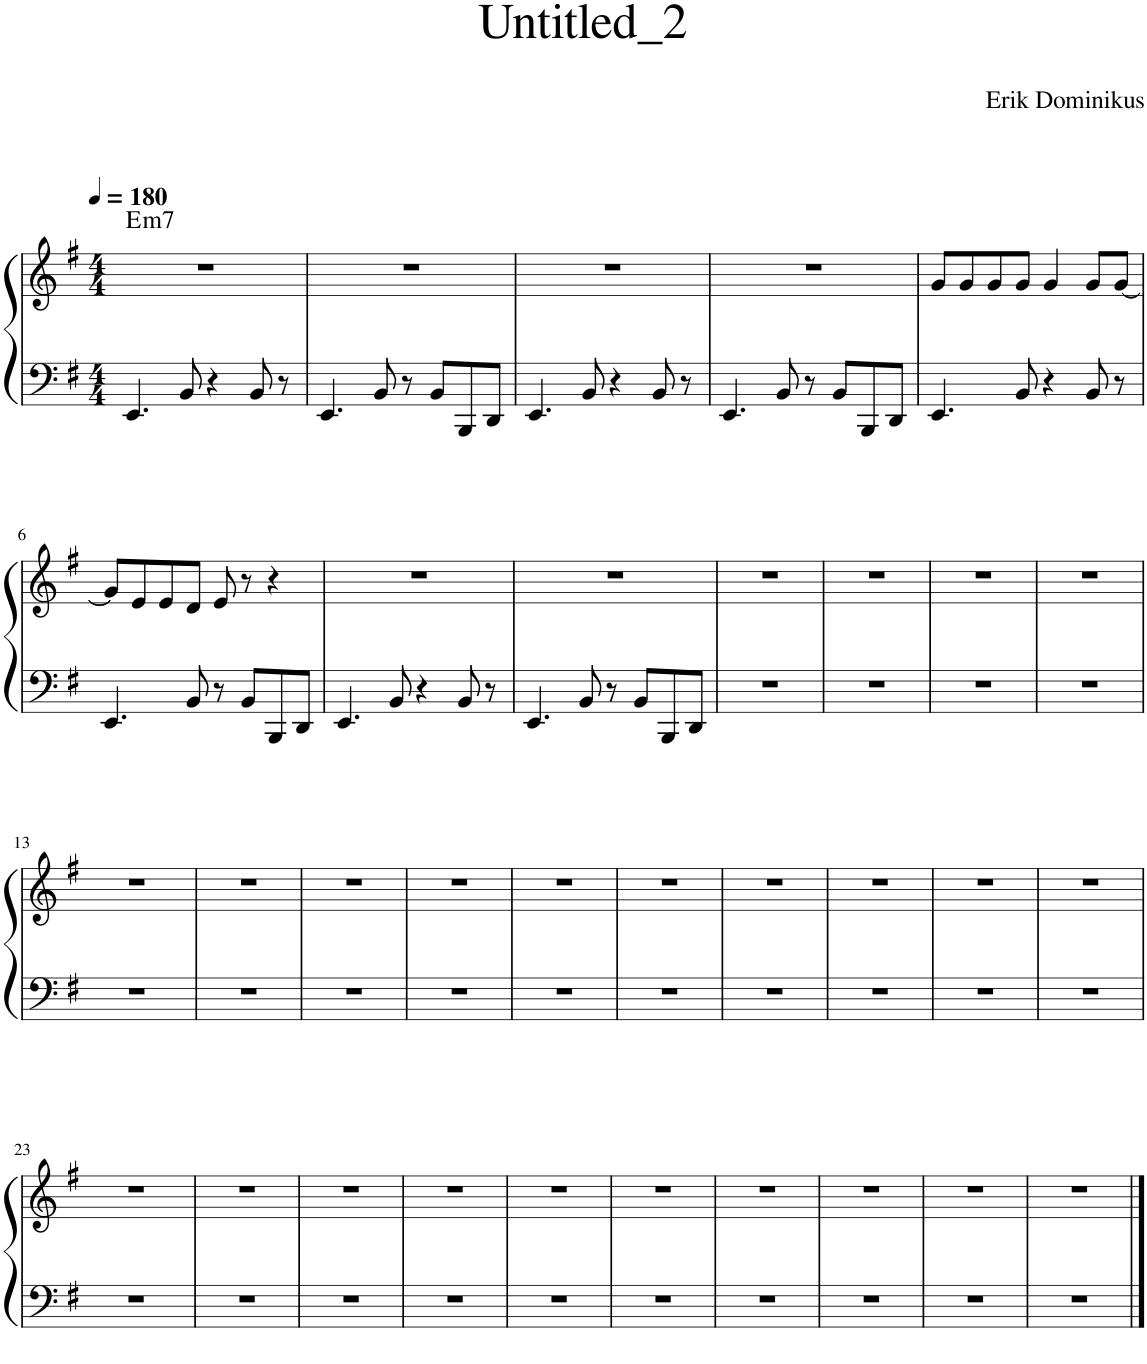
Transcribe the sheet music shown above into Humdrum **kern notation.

**kern	**kern	**harte
*part1	*part1	*part1
*staff2	*staff1	*
*I"Piano	*	*
*I'Pno.	*	*
*clefF4	*clefG2	*
*k[f#]	*k[f#]	*
*M4/4	*M4/4	*
*MM180	*MM180	*
=1	=1	=1
!	!	!LO:H:kt=m7
4.EE/	1r	E:min7
8BB/	.	.
4r	.	.
8BB/	.	.
8r	.	.
=2	=2	=2
4.EE/	1r	.
8BB/	.	.
8r	.	.
8BB/L	.	.
8BBB/	.	.
8DD/J	.	.
=3	=3	=3
4.EE/	1r	.
8BB/	.	.
4r	.	.
8BB/	.	.
8r	.	.
=4	=4	=4
4.EE/	1r	.
8BB/	.	.
8r	.	.
8BB/L	.	.
8BBB/	.	.
8DD/J	.	.
=5	=5	=5
4.EE/	8g/L	.
.	8g/	.
.	8g/	.
8BB/	8g/J	.
4r	4g/	.
8BB/	8g/L	.
8r	[8g/J	.
!!LO:LB:g=z
=6	=6	=6
4.EE/	8g/L]	.
.	8e/	.
.	8e/	.
8BB/	8d/J	.
8r	8e/	.
8BB/L	8r	.
8BBB/	4r	.
8DD/J	.	.
=7	=7	=7
4.EE/	1r	.
8BB/	.	.
4r	.	.
8BB/	.	.
8r	.	.
=8	=8	=8
4.EE/	1r	.
8BB/	.	.
8r	.	.
8BB/L	.	.
8BBB/	.	.
8DD/J	.	.
=9	=9	=9
1r	1r	.
=10	=10	=10
1r	1r	.
=11	=11	=11
1r	1r	.
=12	=12	=12
1r	1r	.
!!LO:LB:g=z
=13	=13	=13
1r	1r	.
=14	=14	=14
1r	1r	.
=15	=15	=15
1r	1r	.
=16	=16	=16
1r	1r	.
=17	=17	=17
1r	1r	.
=18	=18	=18
1r	1r	.
=19	=19	=19
1r	1r	.
=20	=20	=20
1r	1r	.
=21	=21	=21
1r	1r	.
=22	=22	=22
1r	1r	.
!!LO:LB:g=z
=23	=23	=23
1r	1r	.
=24	=24	=24
1r	1r	.
=25	=25	=25
1r	1r	.
=26	=26	=26
1r	1r	.
=27	=27	=27
1r	1r	.
=28	=28	=28
1r	1r	.
=29	=29	=29
1r	1r	.
=30	=30	=30
1r	1r	.
=31	=31	=31
1r	1r	.
=32	=32	=32
1r	1r	.
==	==	==
*-	*-	*-
